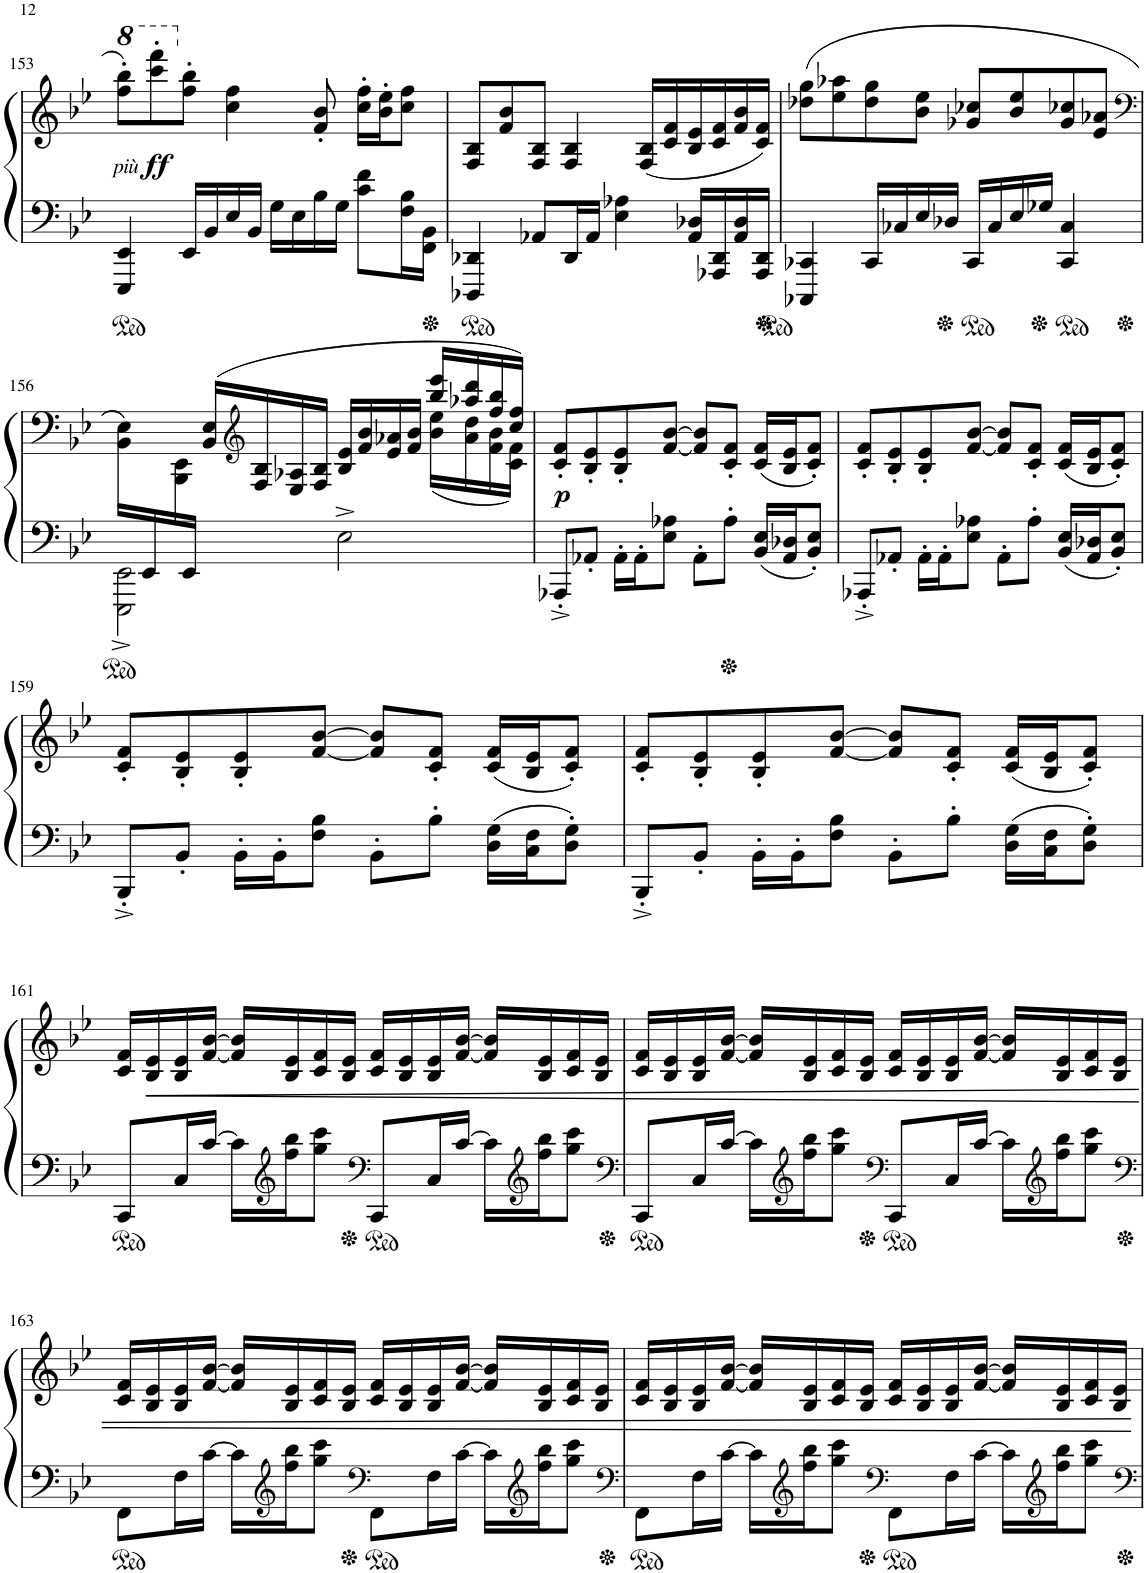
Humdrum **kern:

**kern	**kern	**dynam
*part1	*part1	*part1
*staff2	*staff1	*staff1/2
*I"Piano	*	*
*I'Pno.	*	*
!!LO:PB:g=z
*clefF4	*clefG2	*
*k[b-e-]	*k[b-e-]	*
*M4/4	*M4/4	*
*	*8va	*
=153	=153	=153
!	!	!LO:DY:b
!	!	!LO:DY:n=1:b
4EEE-/ 4EE-/	8fff\' 8bbb-\'L	other-dynamics ff
.	8cccc\' 8ffff\'	.
*	*X8va	*
16EE-/LL	8ff\' 8bb-\'J	.
16BB-/	.	.
16E-/	4cc\ 4ff\	.
16BB-/JJ	.	.
16G\LL	.	.
16E-\	.	.
16B-\	8f/' 8b-/'	.
16G\JJ	.	.
8c\ 8f\L	16cc\' 16ff\'LL	.
.	16b-\' 16ee-\'J	.
16F\ 16B-\L	8cc\ 8ff\J	.
16FF\ 16BB-\JJ	.	.
=154	=154	=154
4DDD-X/ 4DD-X/	8F/ 8B-/L	.
.	8f/ 8b-/	.
8AA-X/L	8F/ 8B-/J	.
16DD-/L	4F/ 4B-/	.
16AA-/JJ	.	.
4E-\ 4A-X\	.	.
.	(16F/ 16B-/LL	.
.	16c/ 16f/	.
16AA-/ 16D-X/LL	16B-/ 16e-/	.
16AAA-X/ 16DD-/	16c/ 16f/	.
16AA-/ 16D-/	16f/ 16b-/	.
16AAA-/ 16DD-/JJ	16c/ 16f/JJ)	.
=155	=155	=155
4CCC-X/ 4CC-X/	(8dd-X\ 8gg\L	.
.	8ee-\ 8aa-X\	.
16CC-/LL	8dd-\ 8gg\	.
16C-X/	.	.
16E-/	8b-\ 8ee-\J	.
16D-X/JJ	.	.
16CC-/LL	8g-X/ 8cc-X/L	.
16C-/	.	.
16E-/	8b-/ 8ee-/	.
16G-X/JJ	.	.
4CC-/ 4C-/	8g-/ 8cc-X/	.
.	8e-/ 8a-X/J	.
!!LO:LB:g=z
=156	=156	=156
*	*clefF4	*
*^	*^	*
16ryy	2EEE-\^< 2EE-\^<	16BB-\ 16E-\LL)	2.ryy	.
16EE-/	.	16ryy	.	.
16ryy	.	16BBB-\ 16EE-\	.	.
16EE-/JJ	.	16ryy	.	.
2.ryy	.	(16BB-/ 16E-/LL	.	.
*	*	*clefG2	*	*
.	.	16F/ 16B-/	.	.
.	.	16E-/ 16A-X/	.	.
.	.	16F/ 16B-/JJ	.	.
.	2E-^\	16B-/ 16e-/LL	.	.
.	.	16f/ 16b-/	.	.
.	.	16e-/ 16a-X/	.	.
.	.	16f/ 16b-/JJ	.	.
.	.	16bb-/ 16eee-/LL	(16b-\ 16ee-\LL	.
.	.	16aa-X/ 16ddd/	16a-\ 16dd\	.
.	.	16ff/ 16bb-/	16f\ 16b-\	.
.	.	16cc/ 16ff/JJ)	16c\ 16f\JJ)	.
*v	*v	*	*	*
=157	=157	=157	=157
!	!	!	!LO:DY:b
*	*v	*v	*
8AAA-X'^/L	8c/' 8f/'L	p
8AA-X'/J	8B-/' 8e-/'	.
16AA-'\LL	8B-/' 8e-/'	.
16AA-'\J	.	.
8E-\ 8A-X\J	[8f/ [8b-/J	.
8AA-'\L	8f/] 8b-/]L	.
8A-'\J	8c/' 8f/'J	.
16BB-/ 16E-/LL	(16c/ 16f/LL	.
16AA-/ 16D-X/J	16B-/ 16e-/J	.
8BB-/' 8E-/'J	8c/' 8f/'J)	.
=158	=158	=158
8AAA-X'^/L	8c/' 8f/'L	.
8AA-X'/J	8B-/' 8e-/'	.
16AA-'\LL	8B-/' 8e-/'	.
16AA-'\J	.	.
8E-\ 8A-X\J	[8f/ [8b-/J	.
8AA-'\L	8f/] 8b-/]L	.
8A-'\J	8c/' 8f/'J	.
16BB-/ 16E-/LL	(16c/ 16f/LL	.
16AA-/ 16D-X/J	16B-/ 16e-/J	.
8BB-/' 8E-/'J	8c/' 8f/'J)	.
!!LO:LB:g=z
=159	=159	=159
8BBB-'^/L	8c/' 8f/'L	.
8BB-'/J	8B-/' 8e-/'	.
16BB-'\LL	8B-/' 8e-/'	.
16BB-'\J	.	.
8F\ 8B-\J	[8f/ [8b-/J	.
8BB-'\L	8f/] 8b-/]L	.
8B-'\J	8c/' 8f/'J	.
16D\ 16G\LL	(16c/ 16f/LL	.
16C\ 16F\J	16B-/ 16e-/J	.
8D\' 8G\'J	8c/' 8f/'J)	.
=160	=160	=160
8BBB-'^/L	8c/' 8f/'L	.
8BB-'/J	8B-/' 8e-/'	.
16BB-'\LL	8B-/' 8e-/'	.
16BB-'\J	.	.
8F\ 8B-\J	[8f/ [8b-/J	.
8BB-'\L	8f/] 8b-/]L	.
8B-'\J	8c/' 8f/'J	.
16D\ 16G\LL	(16c/ 16f/LL	.
16C\ 16F\J	16B-/ 16e-/J	.
8D\' 8G\'J	8c/' 8f/'J)	.
!!LO:LB:g=z
=161	=161	=161
8CC/L	16c/ 16f/LL	.
!	!	!LO:HP:b
.	16B-/ 16e-/	<
16C/L	16B-/ 16e-/	.
[16c/JJ	[16f/ [16b-/JJ	.
16c\LL]	16f/] 16b-/]LL	.
*clefG2	*	*
16ff\ 16bb-\J	16B-/ 16e-/	.
8gg\ 8ccc\J	16c/ 16f/	.
.	16B-/ 16e-/JJ	.
*clefF4	*	*
8CC/L	16c/ 16f/LL	.
.	16B-/ 16e-/	.
16C/L	16B-/ 16e-/	.
[16c/JJ	[16f/ [16b-/JJ	.
16c\LL]	16f/] 16b-/]LL	.
*clefG2	*	*
16ff\ 16bb-\J	16B-/ 16e-/	.
8gg\ 8ccc\J	16c/ 16f/	.
.	16B-/ 16e-/JJ	.
=162	=162	=162
*clefF4	*	*
8CC/L	16c/ 16f/LL	.
.	16B-/ 16e-/	.
16C/L	16B-/ 16e-/	.
[16c/JJ	[16f/ [16b-/JJ	.
16c\LL]	16f/] 16b-/]LL	.
*clefG2	*	*
16ff\ 16bb-\J	16B-/ 16e-/	.
8gg\ 8ccc\J	16c/ 16f/	.
.	16B-/ 16e-/JJ	.
*clefF4	*	*
8CC/L	16c/ 16f/LL	.
.	16B-/ 16e-/	.
16C/L	16B-/ 16e-/	.
[16c/JJ	[16f/ [16b-/JJ	.
16c\LL]	16f/] 16b-/]LL	.
*clefG2	*	*
16ff\ 16bb-\J	16B-/ 16e-/	.
8gg\ 8ccc\J	16c/ 16f/	.
.	16B-/ 16e-/JJ	.
!!LO:LB:g=z
=163	=163	=163
*clefF4	*	*
8FF\L	16c/ 16f/LL	.
.	16B-/ 16e-/	.
16F\L	16B-/ 16e-/	.
[16c\JJ	[16f/ [16b-/JJ	.
16c\LL]	16f/] 16b-/]LL	.
*clefG2	*	*
16ff\ 16bb-\J	16B-/ 16e-/	.
8gg\ 8ccc\J	16c/ 16f/	.
.	16B-/ 16e-/JJ	.
*clefF4	*	*
8FF\L	16c/ 16f/LL	.
.	16B-/ 16e-/	.
16F\L	16B-/ 16e-/	.
[16c\JJ	[16f/ [16b-/JJ	.
16c\LL]	16f/] 16b-/]LL	.
*clefG2	*	*
16ff\ 16bb-\J	16B-/ 16e-/	.
8gg\ 8ccc\J	16c/ 16f/	.
.	16B-/ 16e-/JJ	.
=164	=164	=164
*clefF4	*	*
8FF\L	16c/ 16f/LL	.
.	16B-/ 16e-/	.
16F\L	16B-/ 16e-/	.
[16c\JJ	[16f/ [16b-/JJ	.
16c\LL]	16f/] 16b-/]LL	.
*clefG2	*	*
16ff\ 16bb-\J	16B-/ 16e-/	.
8gg\ 8ccc\J	16c/ 16f/	.
.	16B-/ 16e-/JJ	.
*clefF4	*	*
8FF\L	16c/ 16f/LL	.
.	16B-/ 16e-/	.
16F\L	16B-/ 16e-/	.
[16c\JJ	[16f/ [16b-/JJ	.
16c\LL]	16f/] 16b-/]LL	.
*clefG2	*	*
16ff\ 16bb-\J	16B-/ 16e-/	.
8gg\ 8ccc\J	16c/ 16f/	.
.	16B-/ 16e-/JJ	.
.	.	[
=	=	=
*-	*-	*-
